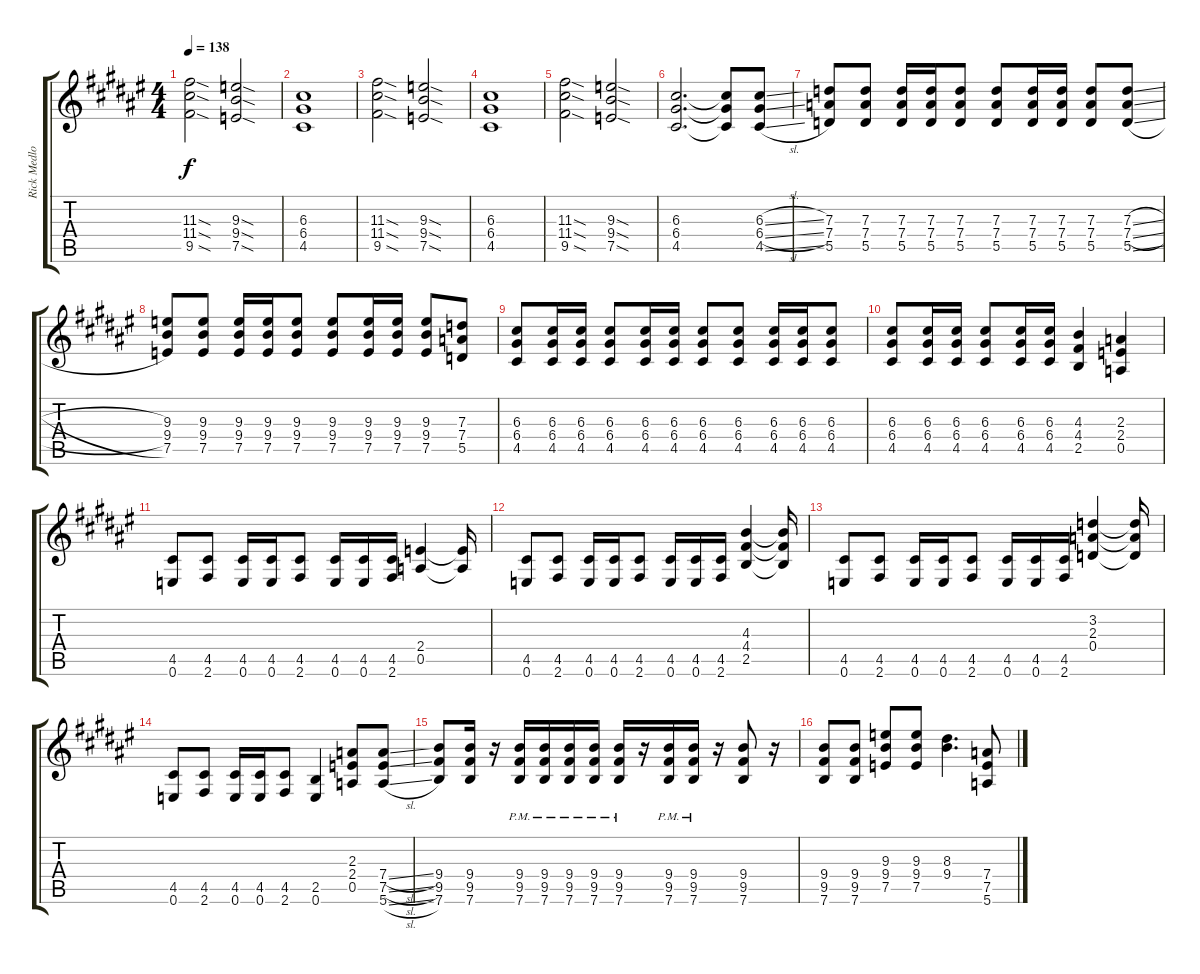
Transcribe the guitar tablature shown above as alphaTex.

\track ("Rick Medlocke Guitar" "Rick Medlo") {instrument overdrivenguitar}
\staff {score tabs}
\tuning (E4 B3 G3 D3 A2 E2) {hide}
\ts (4 4)
\tempo 138
\clef g2
\ks f#
(11.3{sod} 11.4{sod} 9.5{sod}).2{dy f volume 11 instrument overdrivenguitar} (9.3{sod} 9.4{sod} 7.5{sod}).2 |
(6.3 6.4 4.5).1 |
(11.3{sod} 11.4{sod} 9.5{sod}).2 (9.3{sod} 9.4{sod} 7.5{sod}).2 |
(6.3 6.4 4.5).1 |
(11.3{sod} 11.4{sod} 9.5{sod}).2 (9.3{sod} 9.4{sod} 7.5{sod}).2 |
(6.3 6.4 4.5).2{d} (6.3{t} 6.4{t} 4.5{t}).8 (6.3{sl} 6.4{sl} 4.5{sl}).8 |
(7.3 7.4 5.5).8 (7.3 7.4 5.5).8 (7.3 7.4 5.5).16 (7.3 7.4 5.5).16 (7.3 7.4 5.5).8 (7.3 7.4 5.5).8 (7.3 7.4 5.5).16 (7.3 7.4 5.5).16 (7.3 7.4 5.5).8 (7.3{sl} 7.4{sl} 5.5{sl}).8 |
(9.3 9.4 7.5).8 (9.3 9.4 7.5).8 (9.3 9.4 7.5).16 (9.3 9.4 7.5).16 (9.3 9.4 7.5).8 (9.3 9.4 7.5).8 (9.3 9.4 7.5).16 (9.3 9.4 7.5).16 (9.3 9.4 7.5).8 (7.3 7.4 5.5).8 |
(6.3 6.4 4.5).8 (6.3 6.4 4.5).16 (6.3 6.4 4.5).16 (6.3 6.4 4.5).8 (6.3 6.4 4.5).16 (6.3 6.4 4.5).16 (6.3 6.4 4.5).8 (6.3 6.4 4.5).8 (6.3 6.4 4.5).16 (6.3 6.4 4.5).16 (6.3 6.4 4.5).8 |
(6.3 6.4 4.5).8 (6.3 6.4 4.5).16 (6.3 6.4 4.5).16 (6.3 6.4 4.5).8 (6.3 6.4 4.5).16 (6.3 6.4 4.5).16 (4.3 4.4 2.5).4 (2.3 2.4 0.5).4 |
(4.5 0.6).8 (4.5 2.6).8 (4.5 0.6).16 (4.5 0.6).16 (4.5 2.6).8 (4.5 0.6).16 (4.5 0.6).16 (4.5 2.6).16 (2.4 0.5).4 (2.4{t} 0.5{t}).16 |
(4.5 0.6).8 (4.5 2.6).8 (4.5 0.6).16 (4.5 0.6).16 (4.5 2.6).8 (4.5 0.6).16 (4.5 0.6).16 (4.5 2.6).16 (4.3 4.4 2.5).4 (4.3{t} 4.4{t} 2.5{t}).16 |
(4.5 0.6).8 (4.5 2.6).8 (4.5 0.6).16 (4.5 0.6).16 (4.5 2.6).8 (4.5 0.6).16 (4.5 0.6).16 (4.5 2.6).16 (3.2 2.3 0.4).4 (3.2{t} 2.3{t} 0.4{t}).16 |
(4.5 0.6).8 (4.5 2.6).8 (4.5 0.6).16 (4.5 0.6).16 (4.5 2.6).8 (2.5 0.6).4 (2.3 2.4 0.5).8 (7.4{sl} 7.5{sl} 5.6{sl}).8 |
(9.4 9.5 7.6).8 (9.4 9.5 7.6).16 r.16 (9.4{pm} 9.5{pm} 7.6{pm}).16 (9.4{pm} 9.5{pm} 7.6{pm}).16 (9.4{pm} 9.5{pm} 7.6{pm}).16 (9.4{pm} 9.5{pm} 7.6{pm}).16 (9.4{pm} 9.5{pm} 7.6{pm}).16 r.16 (9.4{pm} 9.5{pm} 7.6{pm}).16 (9.4{pm} 9.5{pm} 7.6{pm}).16 r.16 (9.4 9.5 7.6).8 r.16 |
(9.4 9.5 7.6).8 (9.4 9.5 7.6).8 (9.3 9.4 7.5).8 (9.3 9.4 7.5).8 (8.3 9.4).4{d} (7.4{sl} 7.5{sl} 5.6{sl}).8
